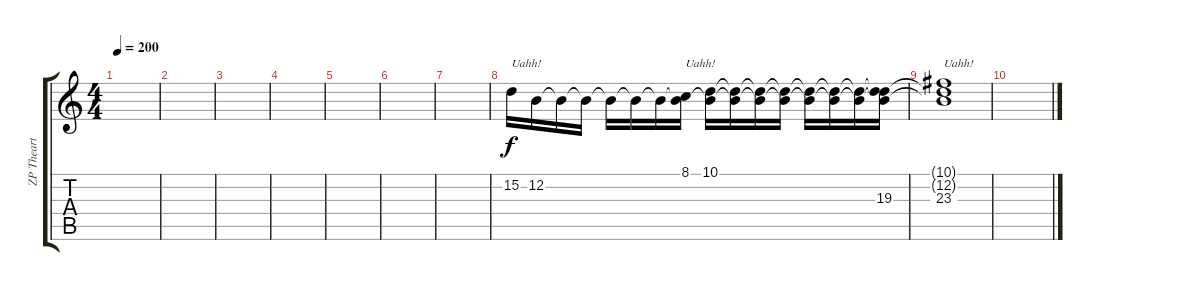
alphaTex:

\track ("ZP Theart" "ZP Theart") {instrument lead2sawtooth}
\staff {score tabs}
\tuning (E4 B3 G3 D3 A2 E2) {hide}
\ts (4 4)
\tempo 200
\clef g2
\ks c
|
|
|
|
|
|
|
15.2.16{txt "Uahh!"} 12.2.16 12.2{t}.16 12.2{t}.16 12.2{t}.16 12.2{t}.16 12.2{t}.16 (8.1 12.2{t}).16{txt "Uahh!"} (10.1 12.2{t}).16 (10.1{t} 12.2{t}).16 (10.1{t} 12.2{t}).16 (10.1{t} 12.2{t}).16 (10.1{t} 12.2{t}).16 (10.1{t} 12.2{t}).16 (10.1{t} 12.2{t}).16 (10.1{t} 12.2{t} 19.3).16 |
(10.1{t} 12.2{t} 23.3).1{txt "Uahh!"} |
\section ("" "")
